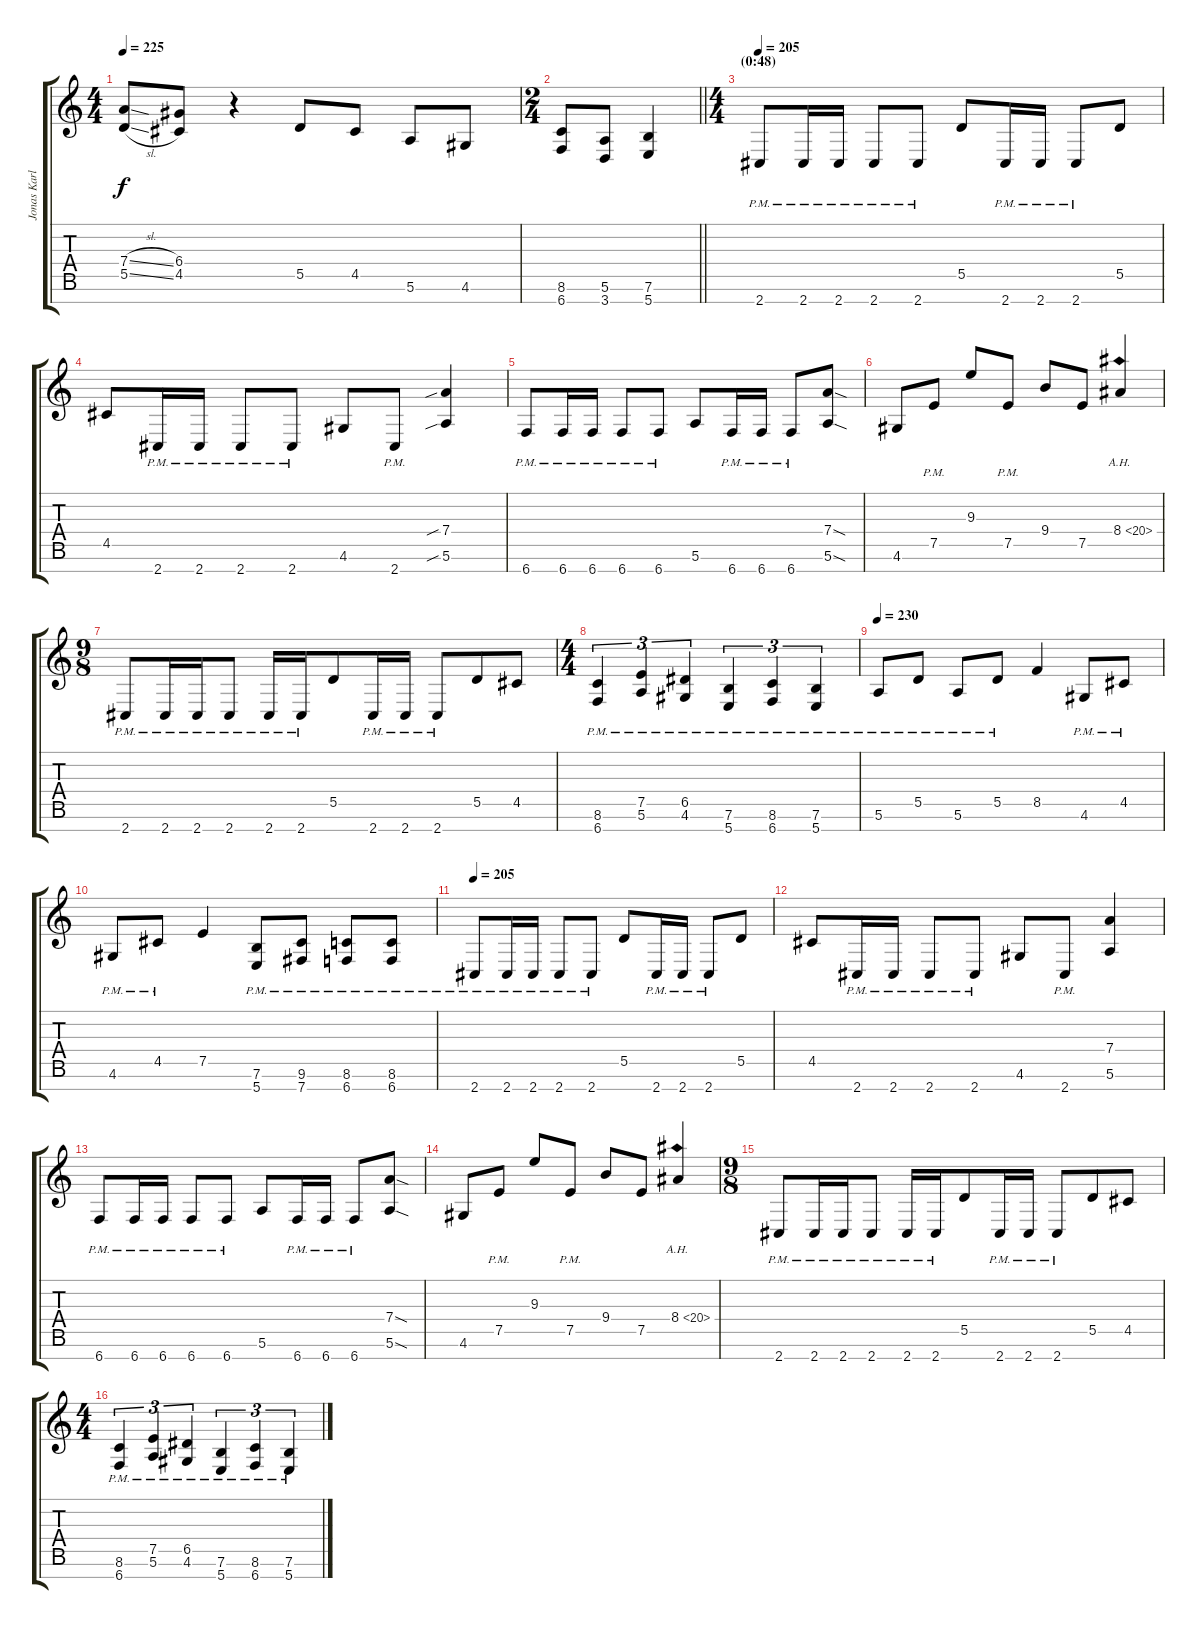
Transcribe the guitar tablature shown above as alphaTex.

\track ("Jonas Karlsson" "Jonas Karl") {instrument distortionguitar}
\staff {score tabs}
\tuning (E4 B3 G3 D3 A2 E2 B1) {hide}
\ts (4 4)
\tempo 225
\clef g2
\ks c
(7.4{sl} 5.5{sl}).8{dy f} (6.4 4.5).8 r.4 5.5.8 4.5.8 5.6.8 4.6.8 |
\ts (2 4)
\barLineRight lightlight
(8.6 6.7).8 (5.6 3.7).8 (7.6 5.7).4 |
\ts (4 4)
\section ("" "(0:48)")
\tempo 205
2.7{pm}.8 2.7{pm}.16 2.7{pm}.16 2.7{pm}.8 2.7{pm}.8 5.5.8 2.7{pm}.16 2.7{pm}.16 2.7{pm}.8 5.5.8 |
4.5.8 2.7{pm}.16 2.7{pm}.16 2.7{pm}.8 2.7{pm}.8 4.6.8 2.7{pm}.8 (7.4{sib} 5.6{sib}).4 |
6.7{pm}.8 6.7{pm}.16 6.7{pm}.16 6.7{pm}.8 6.7{pm}.8 5.6.8 6.7{pm}.16 6.7{pm}.16 6.7{pm}.8 (7.4{sod} 5.6{sod}).8 |
4.6.8 7.5{pm}.8 9.3.8 7.5{pm}.8 9.4.8 7.5.8 8.4{ah 12}.4 |
\ts (9 8)
2.7{pm}.8 2.7{pm}.16 2.7{pm}.16 2.7{pm}.8 2.7{pm}.16 2.7{pm}.16 5.5.8 2.7{pm}.16 2.7{pm}.16 2.7{pm}.8 5.5.8 4.5.8 |
\ts (4 4)
(8.6{pm} 6.7{pm}).4{tu (3 2)} (7.5{pm} 5.6{pm}).4{tu (3 2)} (6.5{pm} 4.6{pm}).4{tu (3 2)} (7.6{pm} 5.7{pm}).4{tu (3 2)} (8.6{pm} 6.7{pm}).4{tu (3 2)} (7.6{pm} 5.7{pm}).4{tu (3 2)} |
\tempo 230
5.6{pm}.8 5.5{pm}.8 5.6{pm}.8 5.5{pm}.8 8.5.4 4.6{pm}.8 4.5{pm}.8 |
4.6{pm}.8 4.5{pm}.8 7.5.4 (7.6{pm} 5.7{pm}).8 (9.6{pm} 7.7{pm}).8 (8.6{pm} 6.7{pm}).8 (8.6{pm} 6.7{pm}).8 |
\tempo 205
2.7{pm}.8 2.7{pm}.16 2.7{pm}.16 2.7{pm}.8 2.7{pm}.8 5.5.8 2.7{pm}.16 2.7{pm}.16 2.7{pm}.8 5.5.8 |
4.5.8 2.7{pm}.16 2.7{pm}.16 2.7{pm}.8 2.7{pm}.8 4.6.8 2.7{pm}.8 (7.4 5.6).4 |
6.7{pm}.8 6.7{pm}.16 6.7{pm}.16 6.7{pm}.8 6.7{pm}.8 5.6.8 6.7{pm}.16 6.7{pm}.16 6.7{pm}.8 (7.4{sod} 5.6{sod}).8 |
4.6.8 7.5{pm}.8 9.3.8 7.5{pm}.8 9.4.8 7.5.8 8.4{ah 12}.4 |
\ts (9 8)
2.7{pm}.8 2.7{pm}.16 2.7{pm}.16 2.7{pm}.8 2.7{pm}.16 2.7{pm}.16 5.5.8 2.7{pm}.16 2.7{pm}.16 2.7{pm}.8 5.5.8 4.5.8 |
\ts (4 4)
(8.6{pm} 6.7{pm}).4{tu (3 2)} (7.5{pm} 5.6{pm}).4{tu (3 2)} (6.5{pm} 4.6{pm}).4{tu (3 2)} (7.6{pm} 5.7{pm}).4{tu (3 2)} (8.6{pm} 6.7{pm}).4{tu (3 2)} (7.6{pm} 5.7{pm}).4{tu (3 2)}
